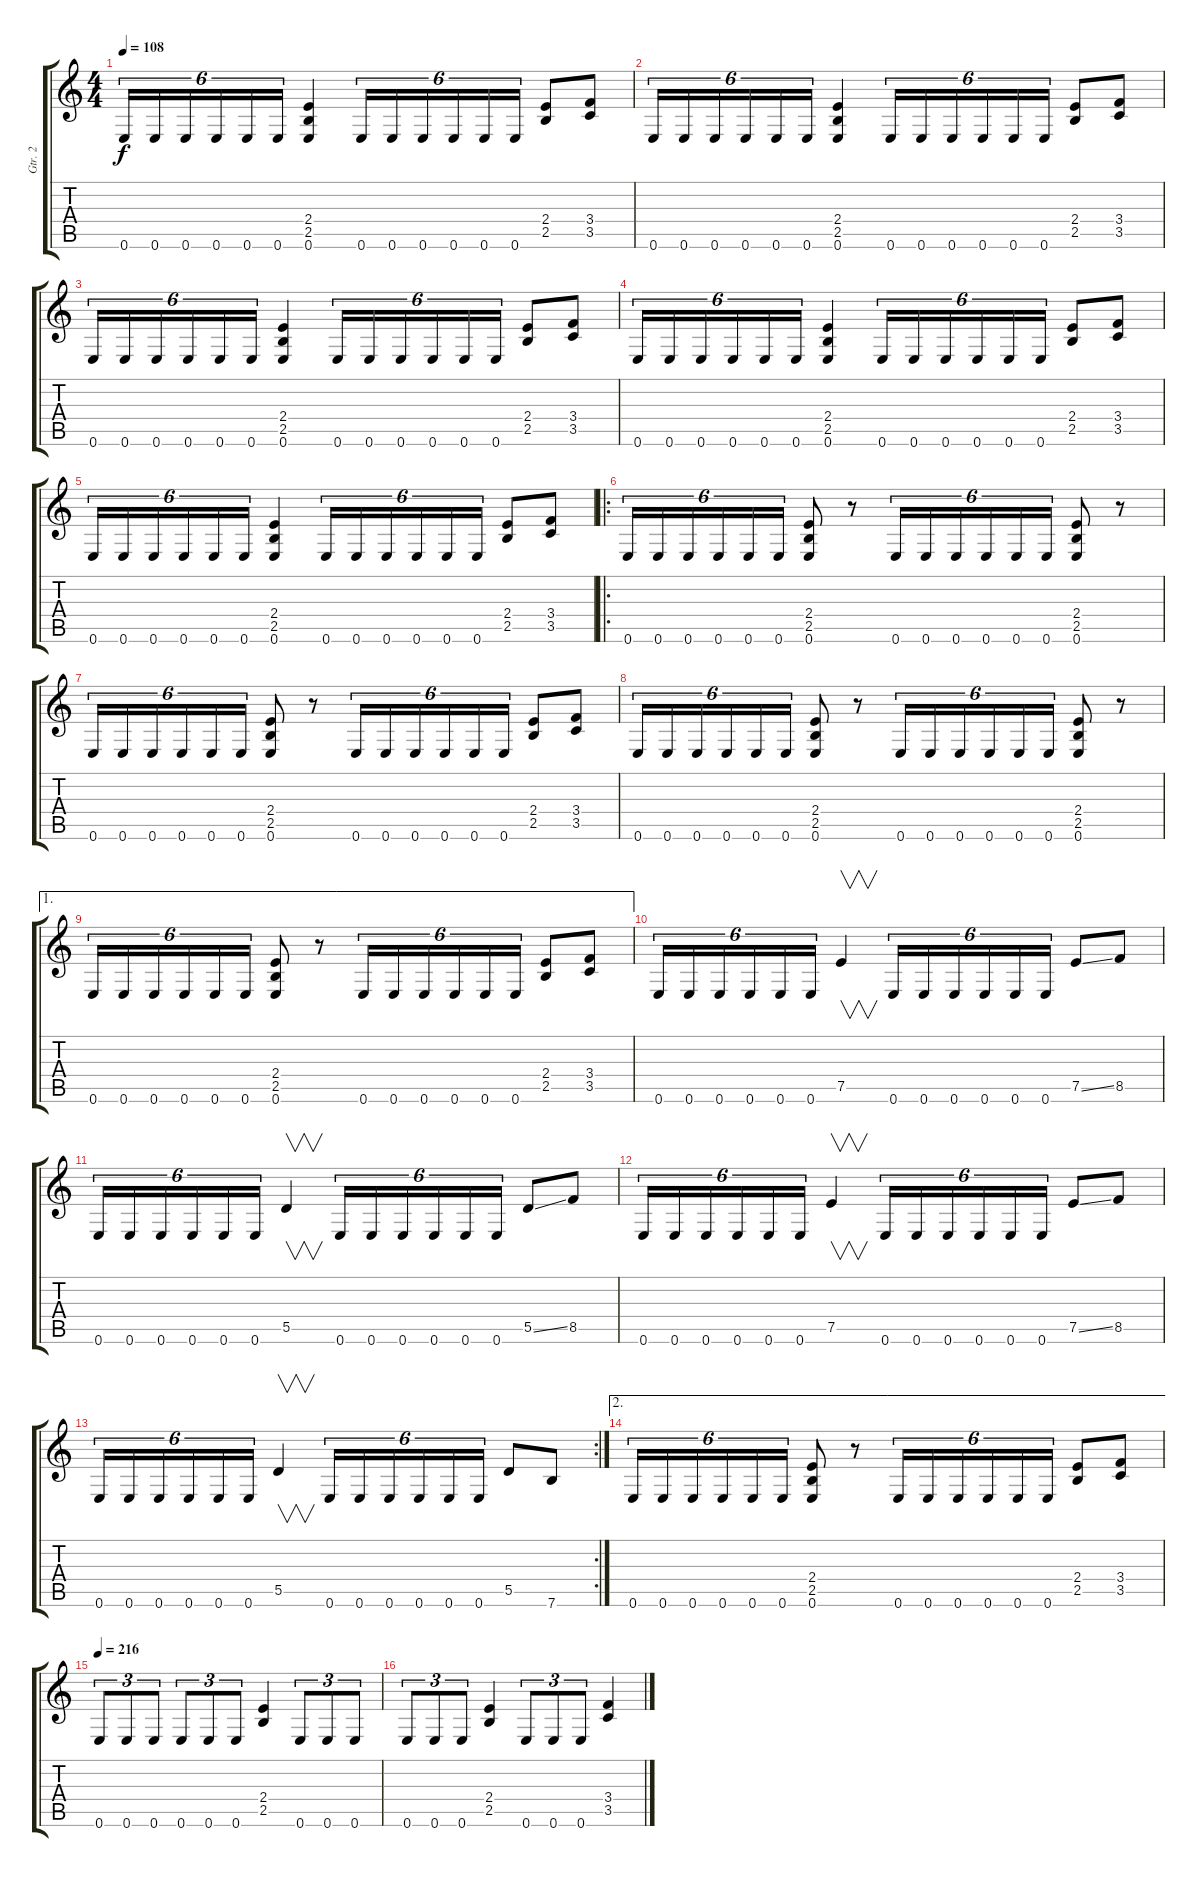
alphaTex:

\track ("Gtr. 2" "Gtr. 2") {instrument distortionguitar}
\staff {score tabs}
\tuning (E4 B3 G3 D3 A2 E2) {hide}
\ts (4 4)
\tempo 108
\clef g2
\ks c
0.6.16{tu (6 4) dy f} 0.6.16{tu (6 4)} 0.6.16{tu (6 4)} 0.6.16{tu (6 4)} 0.6.16{tu (6 4)} 0.6.16{tu (6 4)} (2.4 2.5 0.6).4 0.6.16{tu (6 4)} 0.6.16{tu (6 4)} 0.6.16{tu (6 4)} 0.6.16{tu (6 4)} 0.6.16{tu (6 4)} 0.6.16{tu (6 4)} (2.4 2.5).8 (3.4 3.5).8 |
0.6.16{tu (6 4)} 0.6.16{tu (6 4)} 0.6.16{tu (6 4)} 0.6.16{tu (6 4)} 0.6.16{tu (6 4)} 0.6.16{tu (6 4)} (2.4 2.5 0.6).4 0.6.16{tu (6 4)} 0.6.16{tu (6 4)} 0.6.16{tu (6 4)} 0.6.16{tu (6 4)} 0.6.16{tu (6 4)} 0.6.16{tu (6 4)} (2.4 2.5).8 (3.4 3.5).8 |
0.6.16{tu (6 4)} 0.6.16{tu (6 4)} 0.6.16{tu (6 4)} 0.6.16{tu (6 4)} 0.6.16{tu (6 4)} 0.6.16{tu (6 4)} (2.4 2.5 0.6).4 0.6.16{tu (6 4)} 0.6.16{tu (6 4)} 0.6.16{tu (6 4)} 0.6.16{tu (6 4)} 0.6.16{tu (6 4)} 0.6.16{tu (6 4)} (2.4 2.5).8 (3.4 3.5).8 |
0.6.16{tu (6 4)} 0.6.16{tu (6 4)} 0.6.16{tu (6 4)} 0.6.16{tu (6 4)} 0.6.16{tu (6 4)} 0.6.16{tu (6 4)} (2.4 2.5 0.6).4 0.6.16{tu (6 4)} 0.6.16{tu (6 4)} 0.6.16{tu (6 4)} 0.6.16{tu (6 4)} 0.6.16{tu (6 4)} 0.6.16{tu (6 4)} (2.4 2.5).8 (3.4 3.5).8 |
0.6.16{tu (6 4)} 0.6.16{tu (6 4)} 0.6.16{tu (6 4)} 0.6.16{tu (6 4)} 0.6.16{tu (6 4)} 0.6.16{tu (6 4)} (2.4 2.5 0.6).4 0.6.16{tu (6 4)} 0.6.16{tu (6 4)} 0.6.16{tu (6 4)} 0.6.16{tu (6 4)} 0.6.16{tu (6 4)} 0.6.16{tu (6 4)} (2.4 2.5).8 (3.4 3.5).8 |
\ro
0.6.16{tu (6 4)} 0.6.16{tu (6 4)} 0.6.16{tu (6 4)} 0.6.16{tu (6 4)} 0.6.16{tu (6 4)} 0.6.16{tu (6 4)} (2.4 2.5 0.6).8 r.8 0.6.16{tu (6 4)} 0.6.16{tu (6 4)} 0.6.16{tu (6 4)} 0.6.16{tu (6 4)} 0.6.16{tu (6 4)} 0.6.16{tu (6 4)} (2.4 2.5 0.6).8 r.8 |
0.6.16{tu (6 4)} 0.6.16{tu (6 4)} 0.6.16{tu (6 4)} 0.6.16{tu (6 4)} 0.6.16{tu (6 4)} 0.6.16{tu (6 4)} (2.4 2.5 0.6).8 r.8 0.6.16{tu (6 4)} 0.6.16{tu (6 4)} 0.6.16{tu (6 4)} 0.6.16{tu (6 4)} 0.6.16{tu (6 4)} 0.6.16{tu (6 4)} (2.4 2.5).8 (3.4 3.5).8 |
0.6.16{tu (6 4)} 0.6.16{tu (6 4)} 0.6.16{tu (6 4)} 0.6.16{tu (6 4)} 0.6.16{tu (6 4)} 0.6.16{tu (6 4)} (2.4 2.5 0.6).8 r.8 0.6.16{tu (6 4)} 0.6.16{tu (6 4)} 0.6.16{tu (6 4)} 0.6.16{tu (6 4)} 0.6.16{tu (6 4)} 0.6.16{tu (6 4)} (2.4 2.5 0.6).8 r.8 |
\ae 1
0.6.16{tu (6 4)} 0.6.16{tu (6 4)} 0.6.16{tu (6 4)} 0.6.16{tu (6 4)} 0.6.16{tu (6 4)} 0.6.16{tu (6 4)} (2.4 2.5 0.6).8 r.8 0.6.16{tu (6 4)} 0.6.16{tu (6 4)} 0.6.16{tu (6 4)} 0.6.16{tu (6 4)} 0.6.16{tu (6 4)} 0.6.16{tu (6 4)} (2.4 2.5).8 (3.4 3.5).8 |
0.6.16{tu (6 4)} 0.6.16{tu (6 4)} 0.6.16{tu (6 4)} 0.6.16{tu (6 4)} 0.6.16{tu (6 4)} 0.6.16{tu (6 4)} 7.5.4{v} 0.6.16{tu (6 4)} 0.6.16{tu (6 4)} 0.6.16{tu (6 4)} 0.6.16{tu (6 4)} 0.6.16{tu (6 4)} 0.6.16{tu (6 4)} 7.5{ss}.8 8.5.8 |
0.6.16{tu (6 4)} 0.6.16{tu (6 4)} 0.6.16{tu (6 4)} 0.6.16{tu (6 4)} 0.6.16{tu (6 4)} 0.6.16{tu (6 4)} 5.5.4{v} 0.6.16{tu (6 4)} 0.6.16{tu (6 4)} 0.6.16{tu (6 4)} 0.6.16{tu (6 4)} 0.6.16{tu (6 4)} 0.6.16{tu (6 4)} 5.5{ss}.8 8.5.8 |
0.6.16{tu (6 4)} 0.6.16{tu (6 4)} 0.6.16{tu (6 4)} 0.6.16{tu (6 4)} 0.6.16{tu (6 4)} 0.6.16{tu (6 4)} 7.5.4{v} 0.6.16{tu (6 4)} 0.6.16{tu (6 4)} 0.6.16{tu (6 4)} 0.6.16{tu (6 4)} 0.6.16{tu (6 4)} 0.6.16{tu (6 4)} 7.5{ss}.8 8.5.8 |
\rc 2
0.6.16{tu (6 4)} 0.6.16{tu (6 4)} 0.6.16{tu (6 4)} 0.6.16{tu (6 4)} 0.6.16{tu (6 4)} 0.6.16{tu (6 4)} 5.5.4{v} 0.6.16{tu (6 4)} 0.6.16{tu (6 4)} 0.6.16{tu (6 4)} 0.6.16{tu (6 4)} 0.6.16{tu (6 4)} 0.6.16{tu (6 4)} 5.5.8 7.6.8 |
\ae 2
0.6.16{tu (6 4)} 0.6.16{tu (6 4)} 0.6.16{tu (6 4)} 0.6.16{tu (6 4)} 0.6.16{tu (6 4)} 0.6.16{tu (6 4)} (2.4 2.5 0.6).8 r.8 0.6.16{tu (6 4)} 0.6.16{tu (6 4)} 0.6.16{tu (6 4)} 0.6.16{tu (6 4)} 0.6.16{tu (6 4)} 0.6.16{tu (6 4)} (2.4 2.5).8 (3.4 3.5).8 |
\tempo 216
0.6.8{tu (3 2)} 0.6.8{tu (3 2)} 0.6.8{tu (3 2)} 0.6.8{tu (3 2)} 0.6.8{tu (3 2)} 0.6.8{tu (3 2)} (2.4 2.5).4 0.6.8{tu (3 2)} 0.6.8{tu (3 2)} 0.6.8{tu (3 2)} |
0.6.8{tu (3 2)} 0.6.8{tu (3 2)} 0.6.8{tu (3 2)} (2.4 2.5).4 0.6.8{tu (3 2)} 0.6.8{tu (3 2)} 0.6.8{tu (3 2)} (3.4 3.5).4
